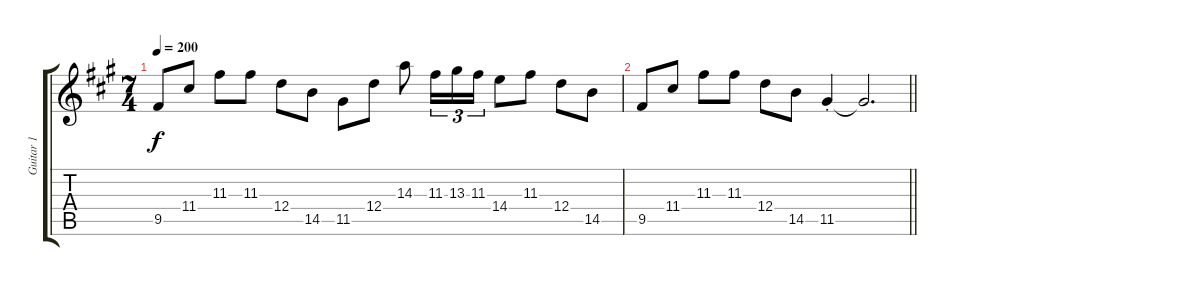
\track ("Guitar 1" "Guitar 1") {instrument overdrivenguitar}
\staff {score tabs}
\tuning (E4 B3 G3 D3 A2 E2) {hide}
\ts (7 4)
\tempo 200
\clef g2
\ks f#minor
9.5.8{dy f} 11.4.8 11.3.8 11.3.8 12.4.8 14.5.8 11.5.8 12.4.8 14.3.8 11.3.16{tu (3 2)} 13.3.16{tu (3 2)} 11.3.16{tu (3 2)} 14.4.8 11.3.8 12.4.8 14.5.8 |
\barLineRight lightlight
9.5.8 11.4.8 11.3.8 11.3.8 12.4.8 14.5.8 11.5{st}.4 11.5{t}.2{d}
